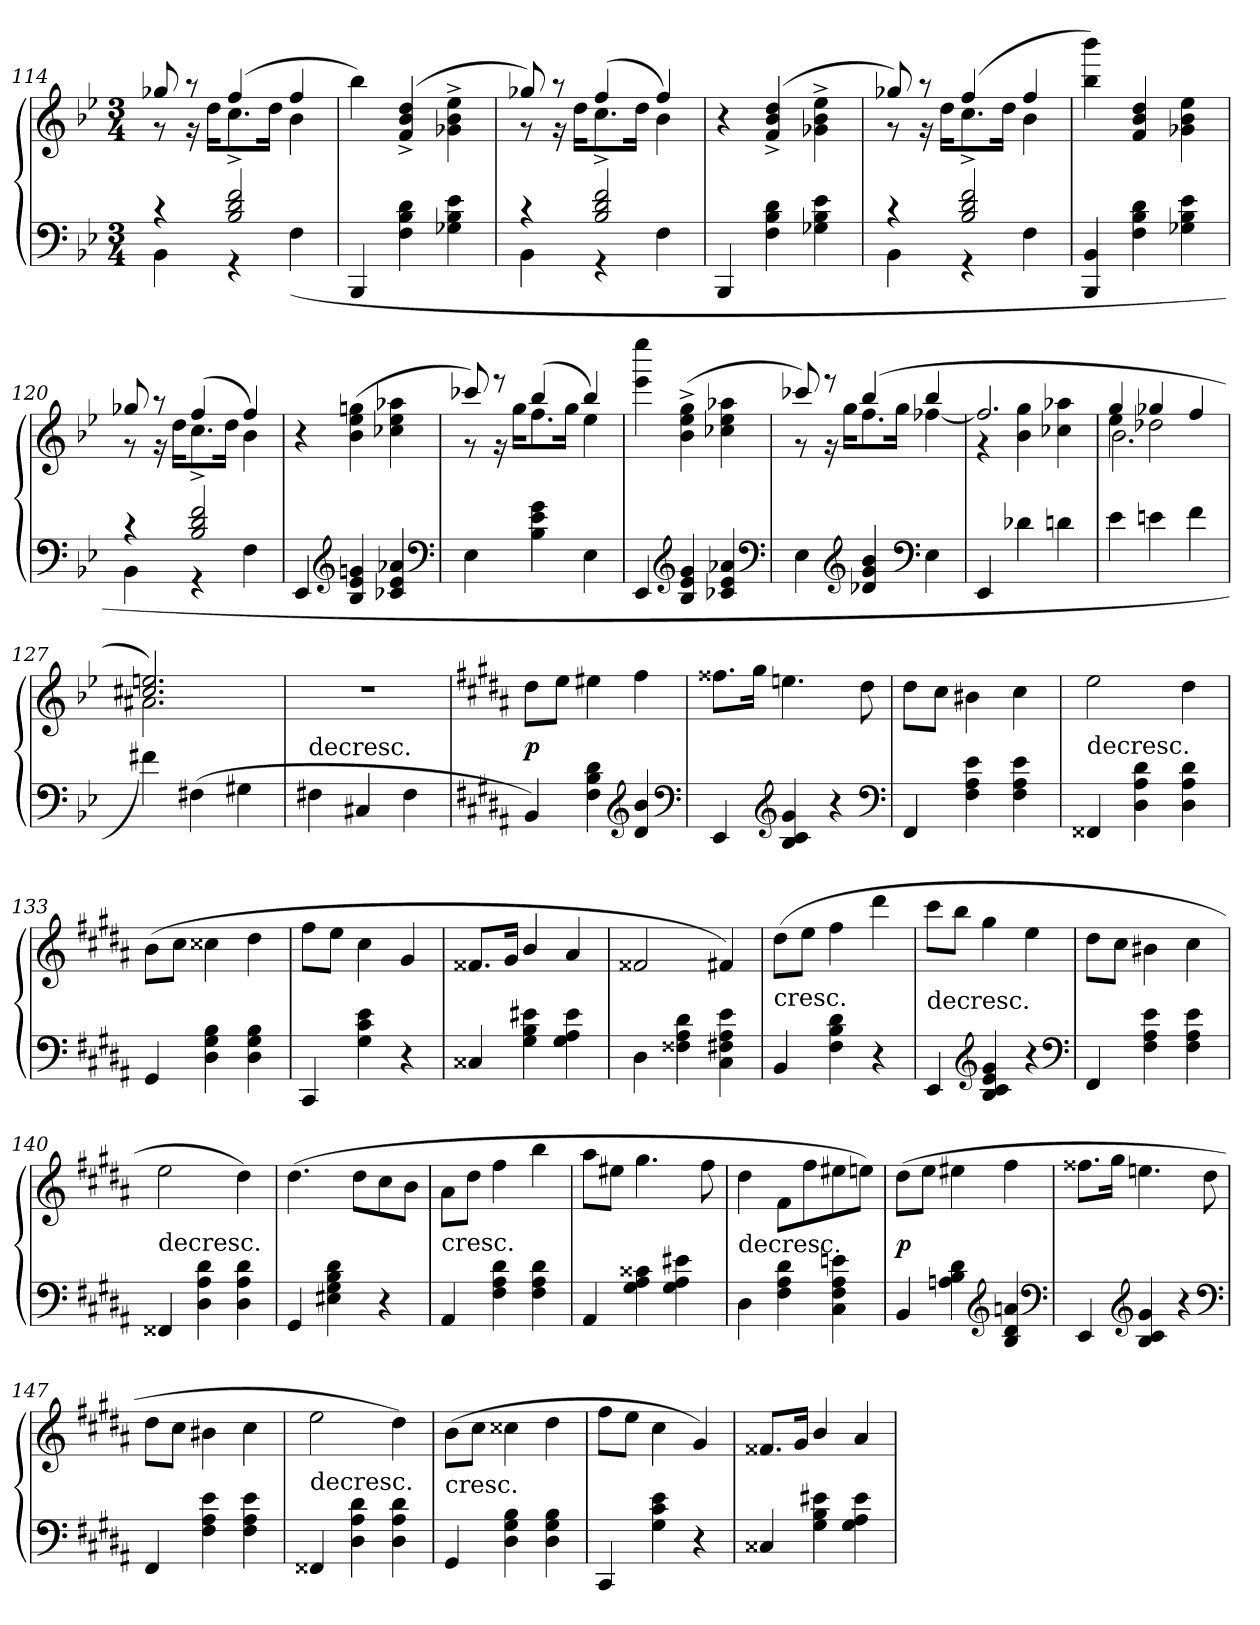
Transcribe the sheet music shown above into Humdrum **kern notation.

**kern	**kern	**dynam
*part1	*part1	*part1
*staff2	*staff1	*staff1/2
*clefF4	*clefG2	*
*k[b-e-]	*k[b-e-]	*
*M3/4	*M3/4	*
=114	=114	=114
*^	*^	*
4r	4BB-\	8gg-X/	8r	.
.	.	8r	16r	.
.	.	.	16dd\KL	.
2B-^/ 2d^/ 2f^/	4r	(4ff/	8.cc\	.
.	.	.	16dd\Jk	.
.	(4F\	4ff/	4b-\	.
*v	*v	*	*	*
*	*v	*v	*
=115	=115	=115
4BBB-/	4bb-\)	.
4F\ 4B-\ 4d\	(4f^/ 4b-^/ 4dd^/	.
4G-X\ 4B-\ 4e-\	4g-X^\ 4b-^\ 4ee-^\	.
=116	=116	=116
*^	*^	*
4r	4BB-\	8gg-X/)	8r	.
.	.	8r	16r	.
.	.	.	16dd\KL	.
2B-^/ 2d^/ 2f^/	4r	(4ff/	8.cc\	.
.	.	.	16dd\Jk	.
.	4F\	4ff/	4b-\)	.
*v	*v	*	*	*
*	*v	*v	*
=117	=117	=117
4BBB-/	4r	.
4F\ 4B-\ 4d\	(4f^/ 4b-^/ 4dd^/	.
4G-X\ 4B-\ 4e-\	4g-X^\ 4b-^\ 4ee-^\	.
=118	=118	=118
*^	*^	*
4r	4BB-\	8gg-X/)	8r	.
.	.	8r	16r	.
.	.	.	16dd\KL	.
2B-^/ 2d^/ 2f^/	4r	(4ff/	8.cc\	.
.	.	.	16dd\Jk	.
.	4F\	4ff/	4b-\	.
*v	*v	*	*	*
*	*v	*v	*
=119	=119	=119
4BBB-/ 4BB-/	4bb-\ 4bbb-\)	.
4F\ 4B-\ 4d\	4f/ 4b-/ 4dd/	.
4G-X\ 4B-\ 4e-\	4g-X\ 4b-\ 4ee-\	.
=120	=120	=120
*^	*^	*
4r	4BB-\	8gg-X/	8r	.
.	.	8r	16r	.
.	.	.	16dd\KL	.
2B-^/ 2d^/ 2f^/	4r	(4ff/	8.cc\	.
.	.	.	16dd\Jk	.
.	4F\	4ff/	4b-\)	.
*v	*v	*	*	*
*	*v	*v	*
=121	=121	=121
4EE-/	4r	.
*clefG2	*	*
4B-/ 4e-/ 4gn/	(4b-\ 4ee-\ 4ggn\	.
4c-X/ 4e-/ 4a-X/	4cc-X\ 4ee-\ 4aa-X\	.
*clefF4	*	*
=122	=122	=122
*	*^	*
4E-\	8ccc-X/)	8r	.
.	8r	16r	.
.	.	16gg\KL	.
4B-\ 4e-\ 4g\	(4bb-/	8.ff\	.
.	.	16gg\Jk	.
4E-\	4bb-/	4ee-\)	.
*	*v	*v	*
=123	=123	=123
4EE-/	4eee-\ 4eeee-\	.
*clefG2	*	*
4B-/ 4e-/ 4g/	(4b-^\ 4ee-^\ 4gg^\	.
4c-X/ 4e-/ 4a-X/	4cc-X\ 4ee-\ 4aa-X\	.
*clefF4	*	*
=124	=124	=124
*	*^	*
4E-\	8ccc-X/)	8r	.
.	8r	16r	.
.	.	16gg\KL	.
*clefG2	*	*	*
4d-X/ 4g/ 4b-/	(4bb-/	8.ff\	.
.	.	16gg\Jk	.
*clefF4	*	*	*
4E-\	4bb-/	[4ff-X\	.
=125	=125	=125	=125
4EE-/	2.ff-/]	4r	.
4d-X\	.	4b-\ 4gg\	.
4dn\	.	4cc-X\ 4aa-X\	.
=126	=126	=126	=126
*	*	*^	*
4e-\	4gg/	4ee-\	2.b-\	.
4en\	4gg-X/	2dd-X\	.	.
4f\	4ff/	.	.	.
*	*	*v	*v	*
=127	=127	=127	=127
4f#X\)	2.cc#X/ 2.een/)	2.a#X\	.
(4F#X\	.	.	.
4G#X\	.	.	.
*	*v	*v	*
=128	=128	=128
!	!LO:TX:c:t=decresc.	!
4F#X\	2.r	.
4C#X/	.	.
4F#\	.	.
=129	=129	=129
*k[f#c#g#d#a#]	*k[f#c#g#d#a#]	*
4BB/)	8dd#\L	p
.	8ee\J	.
4F#\ 4B\ 4d#\	4ee#X\	.
*clefG2	*	*
4d#/ 4b/	4ff#\	.
*clefF4	*	*
=130	=130	=130
4EE/	8.ff##X\L	.
.	16gg#\Jk	.
*clefG2	*	*
4B/ 4c#/ 4g#/	4.een\	.
4r	.	.
.	8dd#\	.
*clefF4	*	*
=131	=131	=131
4FF#/	8dd#\L	.
.	8cc#\J	.
4F#\ 4A#\ 4e\	4b#X\	.
4F#\ 4A#\ 4e\	4cc#\	.
=132	=132	=132
!	!LO:TX:c:t=decresc.	!
4FF##X/	2ee\	.
4D#\ 4A#\ 4d#\	.	.
4D#\ 4A#\ 4d#\	4dd#\	.
=133	=133	=133
4GG#/	(8b\L	.
.	8cc#\J	.
4D#\ 4G#\ 4B\	4cc##X\	.
4D#\ 4G#\ 4B\	4dd#\	.
=134	=134	=134
4CC#/	8ff#\L	.
.	8ee\J	.
4G#\ 4c#\ 4e\	4cc#\	.
4r	4g#/	.
=135	=135	=135
4C##X/	8.f##X/L	.
.	16g#/Jk	.
4G#\ 4B\ 4e#X\	4b/	.
4G#\ 4A#\ 4e#\	4a#/	.
=136	=136	=136
4D#\	2f##X/	.
4F##X\ 4A#\ 4d#\	.	.
4C#\ 4F#X\ 4A#\ 4e\	4f#X/)	.
=137	=137	=137
!	!LO:TX:c:t=cresc.	!
4BB/	(8dd#\L	.
.	8ee\J	.
4F#\ 4B\ 4d#\	4ff#\	.
4r	4ddd#\	.
=138	=138	=138
!	!LO:TX:c:t=decresc.	!
4EE/	8ccc#\L	.
.	8bb\J	.
*clefG2	*	*
4B/ 4c#/ 4e/ 4g#/	4gg#\	.
4r	4ee\	.
*clefF4	*	*
=139	=139	=139
4FF#/	8dd#\L	.
.	8cc#\J	.
4F#\ 4A#\ 4e\	4b#X\	.
4F#\ 4A#\ 4e\	4cc#\	.
=140	=140	=140
!	!LO:TX:c:t=decresc.	!
4FF##X/	2ee\	.
4D#\ 4A#\ 4d#\	.	.
4D#\ 4A#\ 4d#\	4dd#\)	.
=141	=141	=141
4GG#/	(4.dd#\	.
4E#X\ 4G#\ 4B\ 4d#\	.	.
.	8dd#\L	.
4r	8cc#\	.
.	8b\J	.
=142	=142	=142
!	!LO:TX:c:t=cresc.	!
4AA#/	8a#\L	.
.	8dd#\J	.
4F#\ 4A#\ 4d#\	4ff#\	.
4F#\ 4A#\ 4d#\	4bb\	.
=143	=143	=143
4AA#/	8aa#\L	.
.	8ee#X\J	.
4G#\ 4A#\ 4c##X\	4.gg#\	.
4G#\ 4A#\ 4e#X\	.	.
.	8ff#\	.
=144	=144	=144
!	!LO:TX:c:t=decresc.	!
4D#\	4dd#\	.
4F#\ 4A#\ 4d#\	8f#\L	.
.	8ff#\	.
4C#\ 4F#\ 4A#\ 4en\	8ee#X\	.
.	8een\J)	.
=145	=145	=145
4BB/	(8dd#\L	p
.	8ee\J	.
4An\ 4B\ 4d#\	4ee#X\	.
*clefG2	*	*
4B/ 4d#/ 4an/	4ff#\	.
*clefF4	*	*
=146	=146	=146
4EE/	8.ff##X\L	.
.	16gg#\Jk	.
*clefG2	*	*
4B/ 4c#/ 4g#/	4.een\	.
4r	.	.
.	8dd#\	.
*clefF4	*	*
=147	=147	=147
4FF#/	8dd#\L	.
.	8cc#\J	.
4F#\ 4A#\ 4e\	4b#X\	.
4F#\ 4A#\ 4e\	4cc#\	.
=148	=148	=148
!	!LO:TX:c:t=decresc.	!
4FF##X/	2ee\	.
4D#\ 4A#\ 4d#\	.	.
4D#\ 4A#\ 4d#\	4dd#\)	.
=149	=149	=149
!	!LO:TX:c:t=cresc.	!
4GG#/	(8b\L	.
.	8cc#\J	.
4D#\ 4G#\ 4B\	4cc##X\	.
4D#\ 4G#\ 4B\	4dd#\	.
=150	=150	=150
4CC#/	8ff#\L	.
.	8ee\J	.
4G#\ 4c#\ 4e\	4cc#\	.
4r	4g#/)	.
=151	=151	=151
4C##X/	8.f##X/L	.
.	16g#/Jk	.
4G#\ 4B\ 4e#X\	4b/	.
4G#\ 4A#\ 4e#\	4a#/	.
=	=	=
*-	*-	*-
